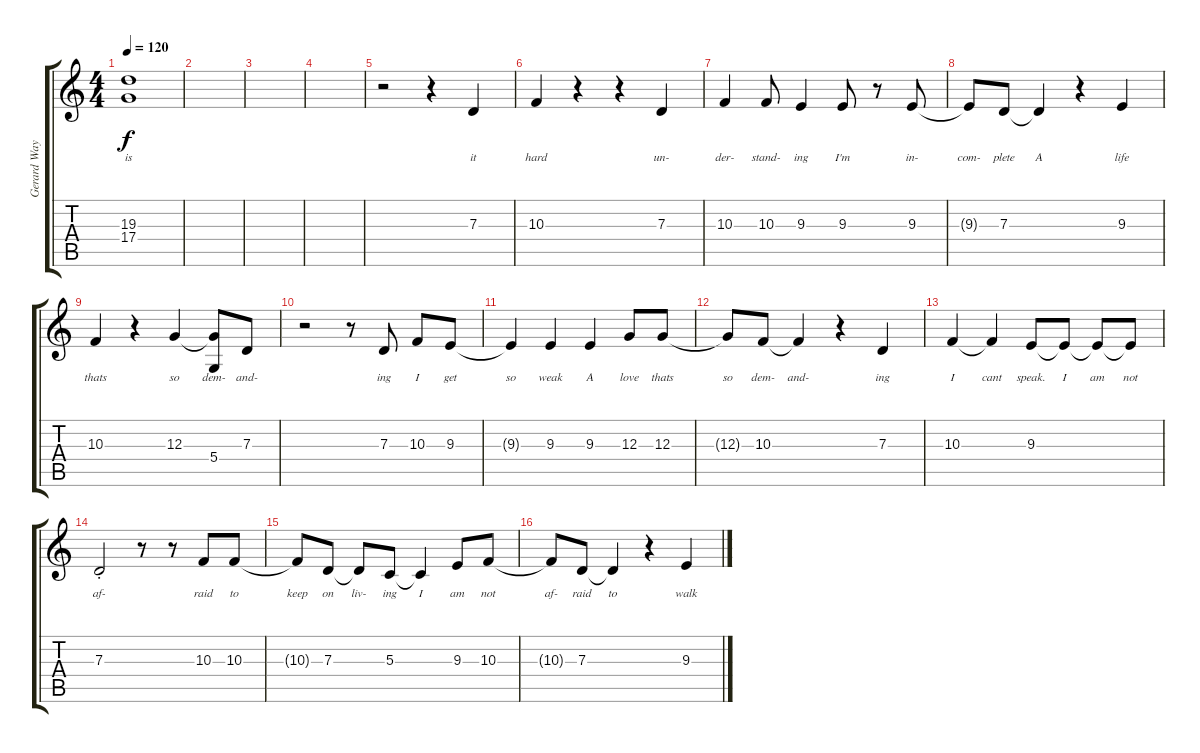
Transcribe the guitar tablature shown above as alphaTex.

\track ("Gerard Way" "Gerard Way") {instrument tenorsax}
\staff {score tabs}
\tuning (E4 B3 G3 D3 A2 E2) {hide}
\ts (4 4)
\tempo 120
\clef g2
\ks c
(19.3{t} 17.4{t}).1{lyrics (0 "is") lyrics (1 "") lyrics (2 "") lyrics (3 "") lyrics (4 "") dy f} |
|
|
|
r.2 r.4 7.3.4{lyrics (0 "it") lyrics (1 "") lyrics (2 "") lyrics (3 "") lyrics (4 "") volume 16} |
10.3.4{lyrics (0 "hard") lyrics (1 "") lyrics (2 "") lyrics (3 "") lyrics (4 "")} r.4 r.4 7.3.4{lyrics (0 "un-") lyrics (1 "") lyrics (2 "") lyrics (3 "") lyrics (4 "")} |
10.3.4{lyrics (0 "der-") lyrics (1 "") lyrics (2 "") lyrics (3 "") lyrics (4 "")} 10.3.8{lyrics (0 "stand-") lyrics (1 "") lyrics (2 "") lyrics (3 "") lyrics (4 "")} 9.3.4{lyrics (0 "ing") lyrics (1 "") lyrics (2 "") lyrics (3 "") lyrics (4 "")} 9.3.8{lyrics (0 "I'm") lyrics (1 "") lyrics (2 "") lyrics (3 "") lyrics (4 "")} r.8 9.3.8{lyrics (0 "in-") lyrics (1 "") lyrics (2 "") lyrics (3 "") lyrics (4 "")} |
9.3{t}.8{lyrics (0 "com-") lyrics (1 "") lyrics (2 "") lyrics (3 "") lyrics (4 "")} 7.3.8{lyrics (0 "plete") lyrics (1 "") lyrics (2 "") lyrics (3 "") lyrics (4 "")} 7.3{t}.4{lyrics (0 "A") lyrics (1 "") lyrics (2 "") lyrics (3 "") lyrics (4 "")} r.4 9.3.4{lyrics (0 "life") lyrics (1 "") lyrics (2 "") lyrics (3 "") lyrics (4 "")} |
10.3.4{lyrics (0 "thats") lyrics (1 "") lyrics (2 "") lyrics (3 "") lyrics (4 "")} r.4 12.3.4{lyrics (0 "so") lyrics (1 "") lyrics (2 "") lyrics (3 "") lyrics (4 "")} (12.3{t} 5.4).8{lyrics (0 "dem-") lyrics (1 "") lyrics (2 "") lyrics (3 "") lyrics (4 "")} 7.3.8{lyrics (0 "and-") lyrics (1 "") lyrics (2 "") lyrics (3 "") lyrics (4 "")} |
r.2 r.8 7.3.8{lyrics (0 "ing") lyrics (1 "") lyrics (2 "") lyrics (3 "") lyrics (4 "")} 10.3.8{lyrics (0 "I") lyrics (1 "") lyrics (2 "") lyrics (3 "") lyrics (4 "")} 9.3.8{lyrics (0 "get") lyrics (1 "") lyrics (2 "") lyrics (3 "") lyrics (4 "")} |
9.3{t}.4{lyrics (0 "so") lyrics (1 "") lyrics (2 "") lyrics (3 "") lyrics (4 "")} 9.3.4{lyrics (0 "weak") lyrics (1 "") lyrics (2 "") lyrics (3 "") lyrics (4 "")} 9.3.4{lyrics (0 "A") lyrics (1 "") lyrics (2 "") lyrics (3 "") lyrics (4 "")} 12.3.8{lyrics (0 "love") lyrics (1 "") lyrics (2 "") lyrics (3 "") lyrics (4 "")} 12.3.8{lyrics (0 "thats") lyrics (1 "") lyrics (2 "") lyrics (3 "") lyrics (4 "")} |
12.3{t}.8{lyrics (0 "so") lyrics (1 "") lyrics (2 "") lyrics (3 "") lyrics (4 "")} 10.3.8{lyrics (0 "dem-") lyrics (1 "") lyrics (2 "") lyrics (3 "") lyrics (4 "")} 10.3{t}.4{lyrics (0 "and-") lyrics (1 "") lyrics (2 "") lyrics (3 "") lyrics (4 "")} r.4 7.3.4{lyrics (0 "ing") lyrics (1 "") lyrics (2 "") lyrics (3 "") lyrics (4 "")} |
10.3.4{lyrics (0 "I") lyrics (1 "") lyrics (2 "") lyrics (3 "") lyrics (4 "")} 10.3{t}.4{lyrics (0 "cant") lyrics (1 "") lyrics (2 "") lyrics (3 "") lyrics (4 "")} 9.3.8{lyrics (0 "speak.") lyrics (1 "") lyrics (2 "") lyrics (3 "") lyrics (4 "")} 9.3{t}.8{lyrics (0 "I") lyrics (1 "") lyrics (2 "") lyrics (3 "") lyrics (4 "")} 9.3{t}.8{lyrics (0 "am") lyrics (1 "") lyrics (2 "") lyrics (3 "") lyrics (4 "")} 9.3{t}.8{lyrics (0 "not") lyrics (1 "") lyrics (2 "") lyrics (3 "") lyrics (4 "")} |
7.3{st}.2{lyrics (0 "af-") lyrics (1 "") lyrics (2 "") lyrics (3 "") lyrics (4 "")} r.8 r.8 10.3.8{lyrics (0 "raid") lyrics (1 "") lyrics (2 "") lyrics (3 "") lyrics (4 "")} 10.3.8{lyrics (0 "to") lyrics (1 "") lyrics (2 "") lyrics (3 "") lyrics (4 "")} |
10.3{t}.8{lyrics (0 "keep") lyrics (1 "") lyrics (2 "") lyrics (3 "") lyrics (4 "")} 7.3.8{lyrics (0 "on") lyrics (1 "") lyrics (2 "") lyrics (3 "") lyrics (4 "")} 7.3{t}.8{lyrics (0 "liv-") lyrics (1 "") lyrics (2 "") lyrics (3 "") lyrics (4 "")} 5.3.8{lyrics (0 "ing") lyrics (1 "") lyrics (2 "") lyrics (3 "") lyrics (4 "")} 5.3{t}.4{lyrics (0 "I") lyrics (1 "") lyrics (2 "") lyrics (3 "") lyrics (4 "")} 9.3.8{lyrics (0 "am") lyrics (1 "") lyrics (2 "") lyrics (3 "") lyrics (4 "")} 10.3.8{lyrics (0 "not") lyrics (1 "") lyrics (2 "") lyrics (3 "") lyrics (4 "")} |
10.3{t}.8{lyrics (0 "af-") lyrics (1 "") lyrics (2 "") lyrics (3 "") lyrics (4 "")} 7.3.8{lyrics (0 "raid") lyrics (1 "") lyrics (2 "") lyrics (3 "") lyrics (4 "")} 7.3{t}.4{lyrics (0 "to") lyrics (1 "") lyrics (2 "") lyrics (3 "") lyrics (4 "")} r.4 9.3.4{lyrics (0 "walk") lyrics (1 "") lyrics (2 "") lyrics (3 "") lyrics (4 "")}
